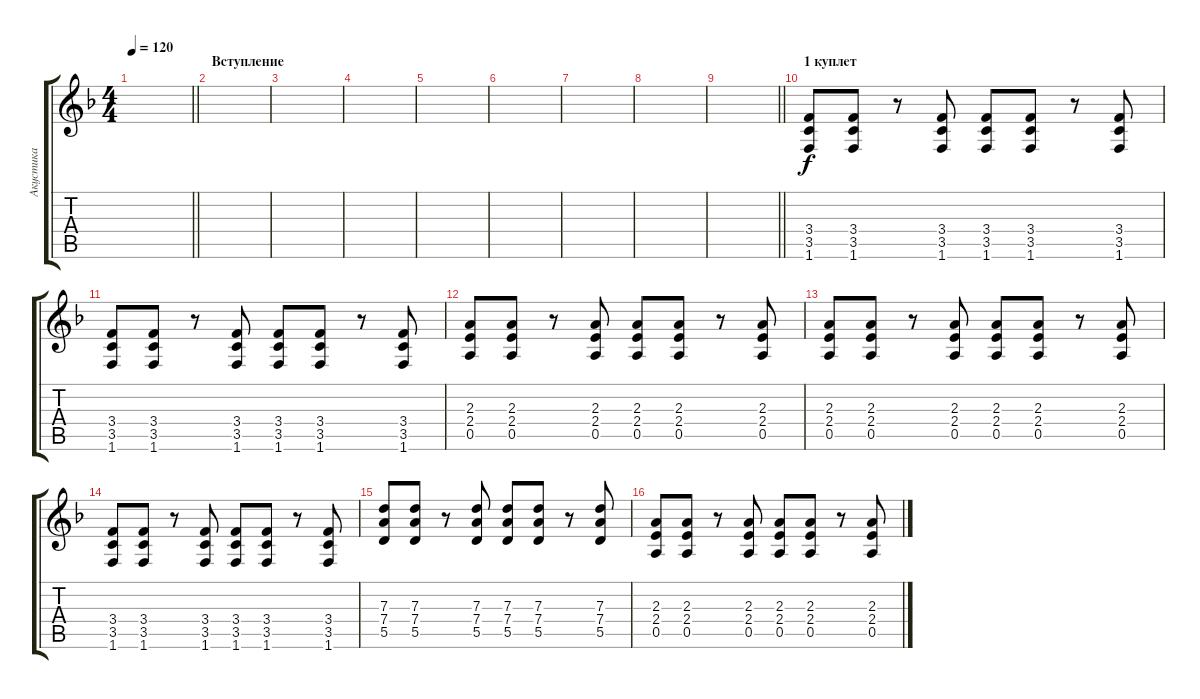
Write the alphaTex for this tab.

\track ("Акустика" "Акустика") {instrument acousticguitarsteel}
\staff {score tabs}
\tuning (E4 B3 G3 D3 A2 E2) {hide}
\ts (4 4)
\tempo 120
\clef g2
\barLineRight lightlight
\ks f
|
\section ("" "Вступление")
|
|
|
|
|
|
|
\barLineRight lightlight
|
\section ("" "1 куплет")
(3.4 3.5 1.6).8 (3.4 3.5 1.6).8 r.8 (3.4 3.5 1.6).8 (3.4 3.5 1.6).8 (3.4 3.5 1.6).8 r.8 (3.4 3.5 1.6).8 |
(3.4 3.5 1.6).8 (3.4 3.5 1.6).8 r.8 (3.4 3.5 1.6).8 (3.4 3.5 1.6).8 (3.4 3.5 1.6).8 r.8 (3.4 3.5 1.6).8 |
(2.3 2.4 0.5).8 (2.3 2.4 0.5).8 r.8 (2.3 2.4 0.5).8 (2.3 2.4 0.5).8 (2.3 2.4 0.5).8 r.8 (2.3 2.4 0.5).8 |
(2.3 2.4 0.5).8 (2.3 2.4 0.5).8 r.8 (2.3 2.4 0.5).8 (2.3 2.4 0.5).8 (2.3 2.4 0.5).8 r.8 (2.3 2.4 0.5).8 |
(3.4 3.5 1.6).8 (3.4 3.5 1.6).8 r.8 (3.4 3.5 1.6).8 (3.4 3.5 1.6).8 (3.4 3.5 1.6).8 r.8 (3.4 3.5 1.6).8 |
(7.3 7.4 5.5).8 (7.3 7.4 5.5).8 r.8 (7.3 7.4 5.5).8 (7.3 7.4 5.5).8 (7.3 7.4 5.5).8 r.8 (7.3 7.4 5.5).8 |
(2.3 2.4 0.5).8 (2.3 2.4 0.5).8 r.8 (2.3 2.4 0.5).8 (2.3 2.4 0.5).8 (2.3 2.4 0.5).8 r.8 (2.3 2.4 0.5).8
